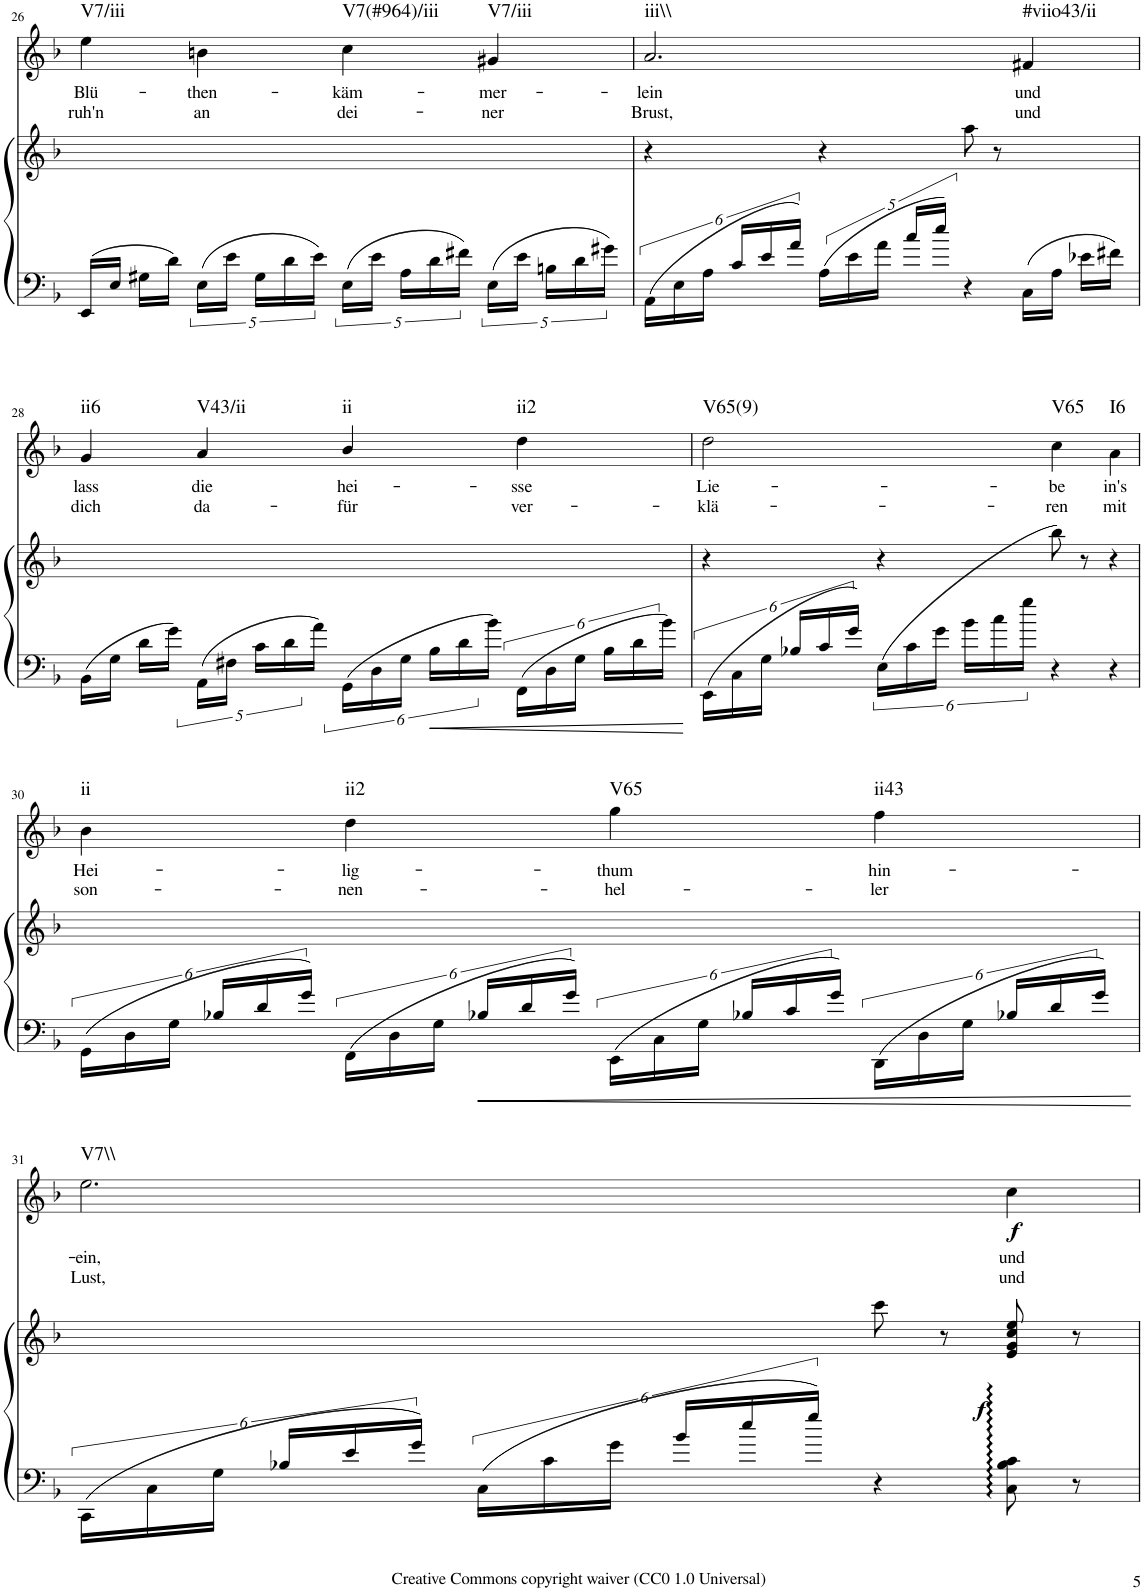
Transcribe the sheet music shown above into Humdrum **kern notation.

**kern	**kern	**dynam	**kern	**text	**text	**dynam	**harte
*part2	*part2	*part2	*part1	*part1	*part1	*part1	*part1
*staff3	*staff2	*staff2/3	*staff1	*staff1	*staff1	*staff1	*
*I"Piano	*	*	*I"Voice	*	*	*	*
*I'Pno	*	*	*	*	*	*	*
!!LO:PB:g=z
*clefF4	*clefG2	*	*clefG2	*	*	*	*
*k[b-]	*k[b-]	*	*k[b-]	*	*	*	*
*M4/4	*M4/4	*	*M4/4	*	*	*	*
*met(c)	*met(c)	*	*met(c)	*	*	*	*
=26	=26	=26	=26	=26	=26	=26	=26
!	!	!	!	!LO:LY:b	!LO:LY:b	!	!LO:H:kt=V7/iii
16EE/LL	1ryy	.	4ee\	Blü-	ruh'n	.	N
16E/JJ	.	.	.	.	.	.	.
16G#X\LL	.	.	.	.	.	.	.
16d\JJ	.	.	.	.	.	.	.
!	!	!	!	!LO:LY:b	!LO:LY:b	!	!
20E\LL	.	.	4bn\	-then-	an	.	.
20e\JJ	.	.	.	.	.	.	.
20G#\LL	.	.	.	.	.	.	.
20d\	.	.	.	.	.	.	.
20e\JJ	.	.	.	.	.	.	.
!	!	!	!	!LO:LY:b	!LO:LY:b	!	!LO:H:kt=V7(#964)/iii
20E\LL	.	.	4cc\	-käm-	dei-	.	N
20e\JJ	.	.	.	.	.	.	.
20A\LL	.	.	.	.	.	.	.
20d\	.	.	.	.	.	.	.
20f#X\JJ	.	.	.	.	.	.	.
!	!	!	!	!LO:LY:b	!LO:LY:b	!	!LO:H:kt=V7/iii
20E\LL	.	.	4g#X/	-mer-	-ner	.	N
20e\JJ	.	.	.	.	.	.	.
20Bn\LL	.	.	.	.	.	.	.
20d\	.	.	.	.	.	.	.
20g#X\JJ	.	.	.	.	.	.	.
=27	=27	=27	=27	=27	=27	=27	=27
!	!	!	!	!LO:LY:b	!LO:LY:b	!	!LO:H:kt=iii\\
24AA\LL	4r	.	2.a/	-lein	Brust,	.	N
24E\	.	.	.	.	.	.	.
24A\JJ	.	.	.	.	.	.	.
24c/LL	.	.	.	.	.	.	.
24e/	.	.	.	.	.	.	.
24a/JJ	.	.	.	.	.	.	.
20A\LL	4r	.	.	.	.	.	.
20e\	.	.	.	.	.	.	.
20a\JJ	.	.	.	.	.	.	.
20cc/LL	.	.	.	.	.	.	.
20ee/JJ	.	.	.	.	.	.	.
4r	8aa\	.	.	.	.	.	.
.	8r	.	.	.	.	.	.
!	!	!	!	!LO:LY:b	!LO:LY:b	!	!LO:H:kt=#viio43/ii
16C\LL	4ryy	.	4f#X/	und	und	.	N
16A\JJ	.	.	.	.	.	.	.
16e-X\LL	.	.	.	.	.	.	.
16f#X\JJ	.	.	.	.	.	.	.
!!LO:LB:g=z
=28	=28	=28	=28	=28	=28	=28	=28
!	!	!	!	!LO:LY:b	!LO:LY:b	!	!LO:H:kt=ii6
16BB-\LL	1ryy	.	4g/	lass	dich	.	N
16G\JJ	.	.	.	.	.	.	.
16d\LL	.	.	.	.	.	.	.
16g\JJ	.	.	.	.	.	.	.
!	!	!	!	!LO:LY:b	!LO:LY:b	!	!LO:H:kt=V43/ii
20AA\LL	.	.	4a/	die	da-	.	N
20F#X\JJ	.	.	.	.	.	.	.
20c\LL	.	.	.	.	.	.	.
20d\	.	.	.	.	.	.	.
20a\JJ	.	.	.	.	.	.	.
!	!	!	!	!LO:LY:b	!LO:LY:b	!	!LO:H:kt=ii
24GG\LL	.	.	4b-/	hei-	-für	.	N
24D\	.	.	.	.	.	.	.
24G\JJ	.	.	.	.	.	.	.
24B-\LL	.	.	.	.	.	.	.
24d\	.	.	.	.	.	.	.
24b-\JJ	.	.	.	.	.	.	.
!	!	!	!	!LO:LY:b	!LO:LY:b	!	!LO:H:kt=ii2
24FF\LL	.	.	4dd\	-sse	ver-	.	N
24D\	.	.	.	.	.	.	.
24G\JJ	.	.	.	.	.	.	.
24B-\LL	.	.	.	.	.	.	.
24d\	.	.	.	.	.	.	.
24b-\JJ	.	.	.	.	.	.	.
=29	=29	=29	=29	=29	=29	=29	=29
!	!	!	!	!LO:LY:b	!LO:LY:b	!	!LO:H:kt=V65(9)
24EE\LL	4r	.	2dd\	Lie-	-klä-	.	N
24C\	.	.	.	.	.	.	.
24G\JJ	.	.	.	.	.	.	.
24B-X/LL	.	.	.	.	.	.	.
24c/	.	.	.	.	.	.	.
24g/JJ	.	.	.	.	.	.	.
24E\LL	4r	.	.	.	.	.	.
24c\	.	.	.	.	.	.	.
24g\JJ	.	.	.	.	.	.	.
24b-\LL	.	.	.	.	.	.	.
24cc\	.	.	.	.	.	.	.
24gg\JJ	.	.	.	.	.	.	.
!	!	!	!	!LO:LY:b	!LO:LY:b	!	!LO:H:kt=V65
4r	(8bb-\	.	4cc\	-be	-ren	.	N
.	8r	.	.	.	.	.	.
!	!	!	!	!LO:LY:b	!LO:LY:b	!	!LO:H:kt=I6
4r	4r	.	4a\	in's	mit	.	N
!!LO:LB:g=z
=30	=30	=30	=30	=30	=30	=30	=30
!	!	!	!	!LO:LY:b	!LO:LY:b	!	!LO:H:kt=ii
24GG\LL	1ryy	.	4b-\	Hei-	son-	.	N
24D\	.	.	.	.	.	.	.
24G\JJ	.	.	.	.	.	.	.
24B-X/LL	.	.	.	.	.	.	.
24d/	.	.	.	.	.	.	.
24g/JJ	.	.	.	.	.	.	.
!	!	!	!	!LO:LY:b	!LO:LY:b	!	!LO:H:kt=ii2
24FF\LL	.	.	4dd\	-lig-	-nen-	.	N
24D\	.	.	.	.	.	.	.
24G\JJ	.	.	.	.	.	.	.
24B-X/LL	.	.	.	.	.	.	.
24d/	.	.	.	.	.	.	.
24g/JJ	.	.	.	.	.	.	.
!	!	!	!	!LO:LY:b	!LO:LY:b	!	!LO:H:kt=V65
24EE\LL	.	.	4gg\	-thum	-hel-	.	N
24C\	.	.	.	.	.	.	.
24G\JJ	.	.	.	.	.	.	.
24B-X/LL	.	.	.	.	.	.	.
24c/	.	.	.	.	.	.	.
24g/JJ	.	.	.	.	.	.	.
!	!	!	!	!LO:LY:b	!LO:LY:b	!	!LO:H:kt=ii43
24DD\LL	.	.	4ff\	hin-	-ler	.	N
24D\	.	.	.	.	.	.	.
24G\JJ	.	.	.	.	.	.	.
24B-X/LL	.	.	.	.	.	.	.
24d/	.	.	.	.	.	.	.
24g/JJ	.	.	.	.	.	.	.
!!LO:LB:g=z
=31	=31	=31	=31	=31	=31	=31	=31
!	!	!	!	!LO:LY:b	!LO:LY:b	!	!LO:H:kt=V7\\
24CC\LL	2ryy	.	2.ee\	ein,	Lust,	.	N
24C\	.	.	.	.	.	.	.
24G\JJ	.	.	.	.	.	.	.
24B-X/LL	.	.	.	.	.	.	.
24e/	.	.	.	.	.	.	.
24g/JJ	.	.	.	.	.	.	.
24C\LL	.	.	.	.	.	.	.
24c\	.	.	.	.	.	.	.
24g\JJ	.	.	.	.	.	.	.
24b-/LL	.	.	.	.	.	.	.
24ee/	.	.	.	.	.	.	.
24gg/JJ	.	.	.	.	.	.	.
4r	8ccc\	.	.	.	.	.	.
.	8r	.	.	.	.	.	.
!	!	!LO:DY:b	!	!LO:LY:b	!LO:LY:b	!LO:DY:b	!
8C\ 8B-\ 8c\	8e/ 8g/ 8cc/ 8ee/	f	4cc\	und	und	f	.
8r	8r	.	.	.	.	.	.
=	=	=	=	=	=	=	=
*-	*-	*-	*-	*-	*-	*-	*-
